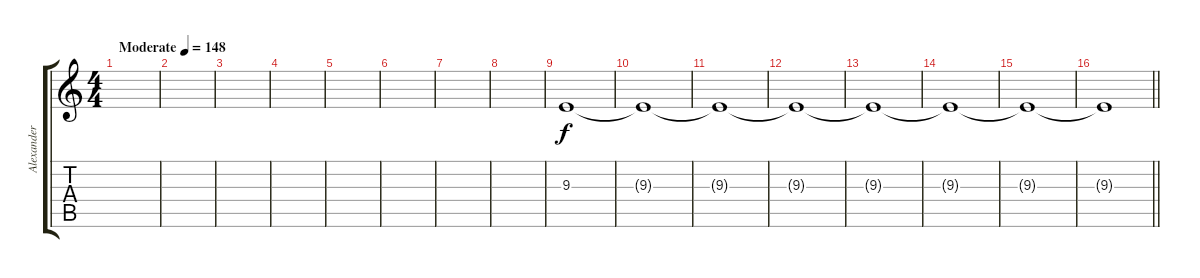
\track ("Alexander Norets" "Alexander ") {instrument synthstrings1}
\staff {score tabs}
\tuning (E4 B3 G3 D3 A2 E2) {hide}
\ts (4 4)
\tempo (148 "Moderate")
\clef g2
\ks c
|
|
|
|
|
|
|
|
9.3.1 |
9.3{t}.1 |
9.3{t}.1 |
9.3{t}.1 |
9.3{t}.1 |
9.3{t}.1 |
9.3{t}.1 |
\barLineRight lightlight
9.3{t}.1
